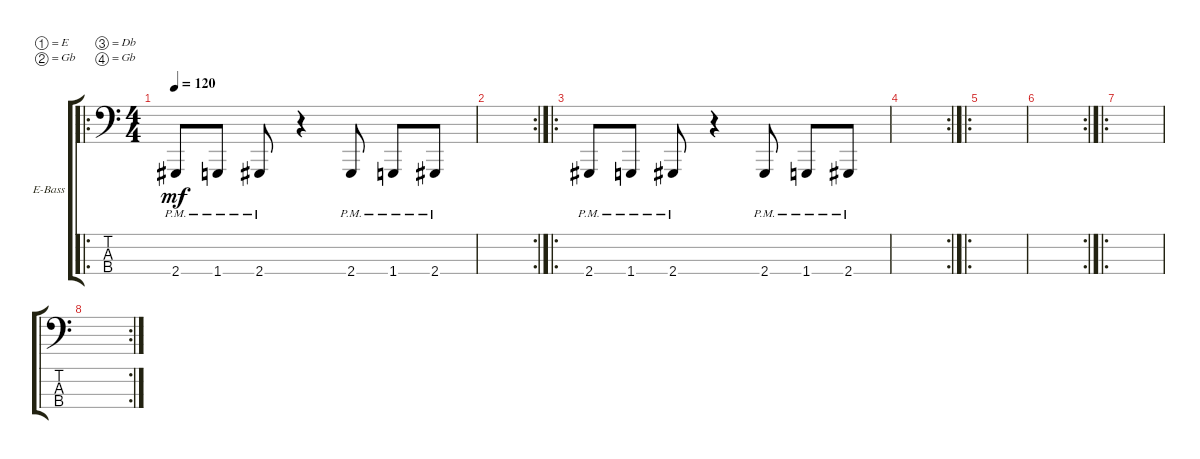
\defaultSystemsLayout 4
\bracketExtendMode groupsimilarinstruments
\firstSystemTrackNameOrientation horizontal
\otherSystemsTrackNameOrientation horizontal
\track ("Electric Bass" "E-Bass") {instrument electricbassfinger}
\staff {score tabs}
\tuning (E2 Gb1 Db1 Gb0)
\ro
\ts (4 4)
\tempo 120
\clef f4
\scale
0.363184
\ks c
2.4{pm}.8{dy mf} 1.4{pm}.8 2.4{pm}.8 r.4 2.4{pm}.8 1.4{pm}.8 2.4{pm}.8 |
\rc 2
\scale
0.333333 |
\ro
\scale
0.363184 2.4{pm}.8 1.4{pm}.8 2.4{pm}.8 r.4 2.4{pm}.8 1.4{pm}.8 2.4{pm}.8 |
\rc 2
\scale
0.333333 |
\ro
\scale
0.363184 |
\rc 2
\scale
0.333333 |
\ro
\scale
0.333333 |
\rc 2
\scale
0.333333 |
|
|
|
|
\scale
0.333333 |
\scale
0.333333 |
\scale
0.333333 |
\scale
0.333333
